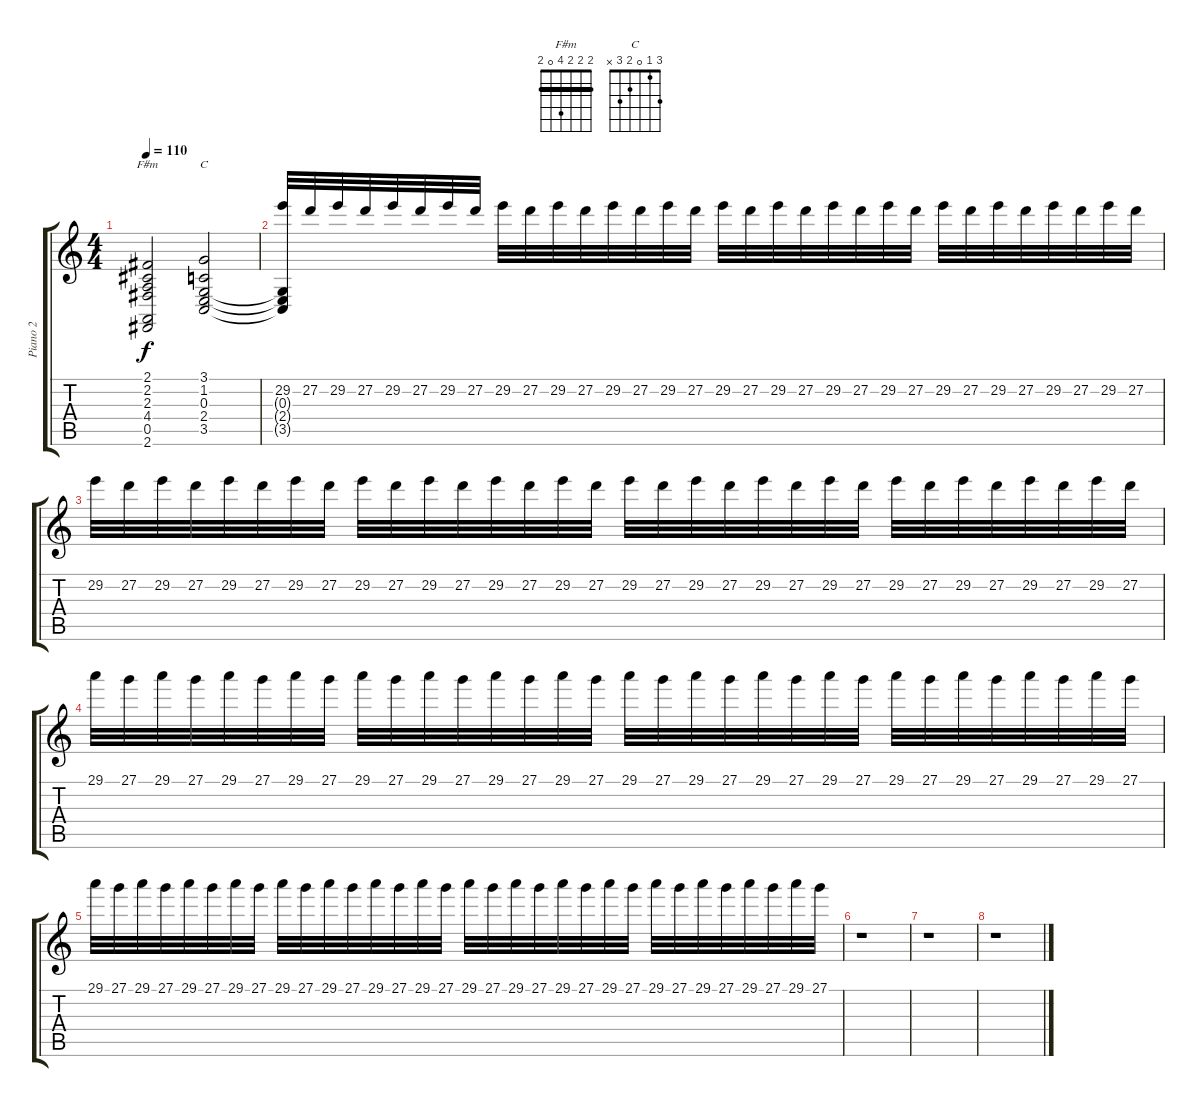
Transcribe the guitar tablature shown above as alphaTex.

\track ("Piano 2" "Piano 2") {instrument acousticgrandpiano}
\staff {score tabs}
\tuning (E4 B3 G3 D3 A2 E2) {hide}
\chord ("F#m" 2 2 2 4 0 2) {barre 2}
\chord ("C" 3 1 0 2 3 x)
\ts (4 4)
\tempo 110
\clef g2
\ks c
(2.1 2.2 2.3 4.4 0.5 2.6).2{ch "F#m" dy f} (3.1 1.2 0.3 2.4 3.5).2{ch "C"} |
(29.2 0.3{t} 2.4{t} 3.5{t}).32{volume 11} 27.2.32 29.2.32 27.2.32 29.2.32 27.2.32 29.2.32 27.2.32 29.2.32 27.2.32 29.2.32 27.2.32 29.2.32 27.2.32 29.2.32 27.2.32 29.2.32 27.2.32 29.2.32 27.2.32 29.2.32 27.2.32 29.2.32 27.2.32 29.2.32 27.2.32 29.2.32 27.2.32 29.2.32 27.2.32 29.2.32 27.2.32 |
29.2.32{volume 11} 27.2.32 29.2.32 27.2.32 29.2.32 27.2.32 29.2.32 27.2.32 29.2.32 27.2.32 29.2.32 27.2.32 29.2.32 27.2.32 29.2.32 27.2.32 29.2.32 27.2.32 29.2.32 27.2.32 29.2.32 27.2.32 29.2.32 27.2.32 29.2.32 27.2.32 29.2.32 27.2.32 29.2.32 27.2.32 29.2.32 27.2.32 |
29.1.32{volume 11} 27.1.32 29.1.32 27.1.32 29.1.32 27.1.32 29.1.32 27.1.32 29.1.32 27.1.32 29.1.32 27.1.32 29.1.32 27.1.32 29.1.32 27.1.32 29.1.32 27.1.32 29.1.32 27.1.32 29.1.32 27.1.32 29.1.32 27.1.32 29.1.32 27.1.32 29.1.32 27.1.32 29.1.32 27.1.32 29.1.32 27.1.32 |
29.1.32{volume 11} 27.1.32 29.1.32 27.1.32 29.1.32 27.1.32 29.1.32 27.1.32 29.1.32 27.1.32 29.1.32 27.1.32 29.1.32 27.1.32 29.1.32 27.1.32 29.1.32 27.1.32 29.1.32 27.1.32 29.1.32 27.1.32 29.1.32 27.1.32 29.1.32 27.1.32 29.1.32 27.1.32 29.1.32 27.1.32 29.1.32 27.1.32 |
r.1 |
r.1 |
r.1
